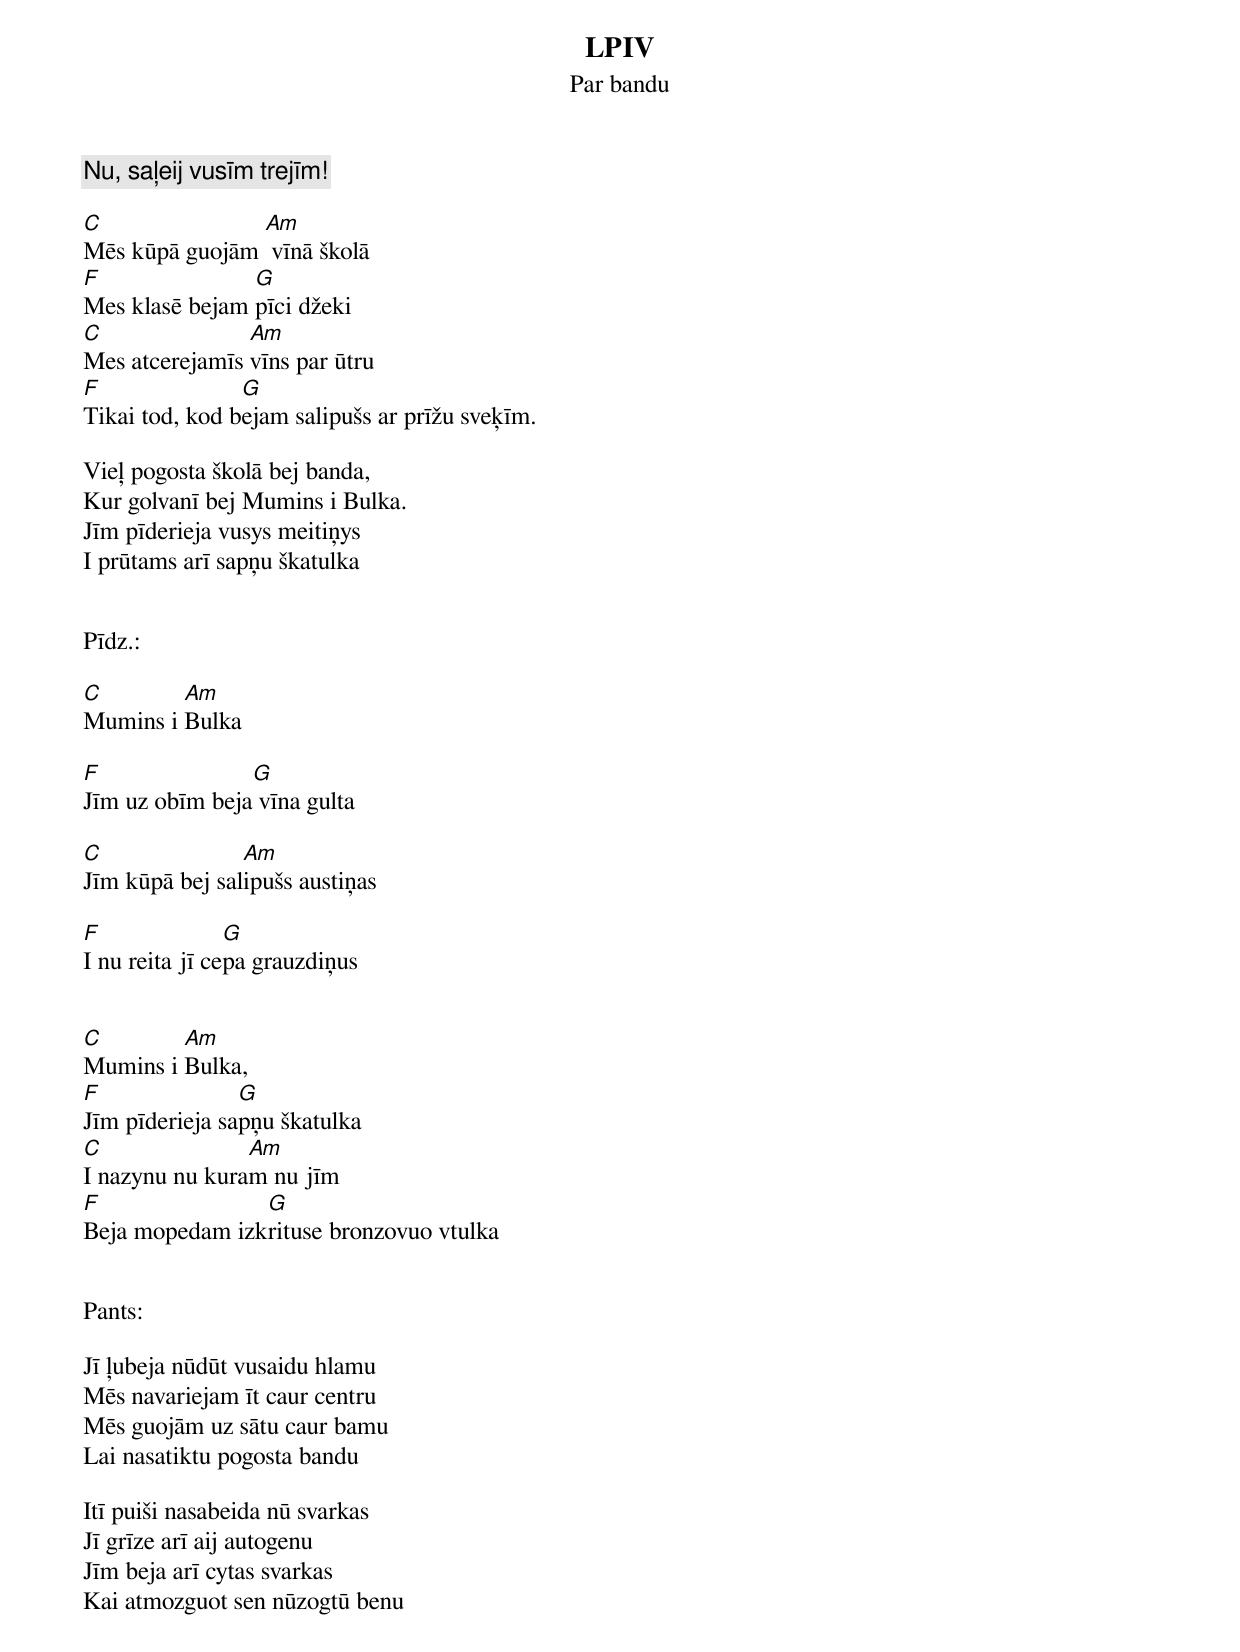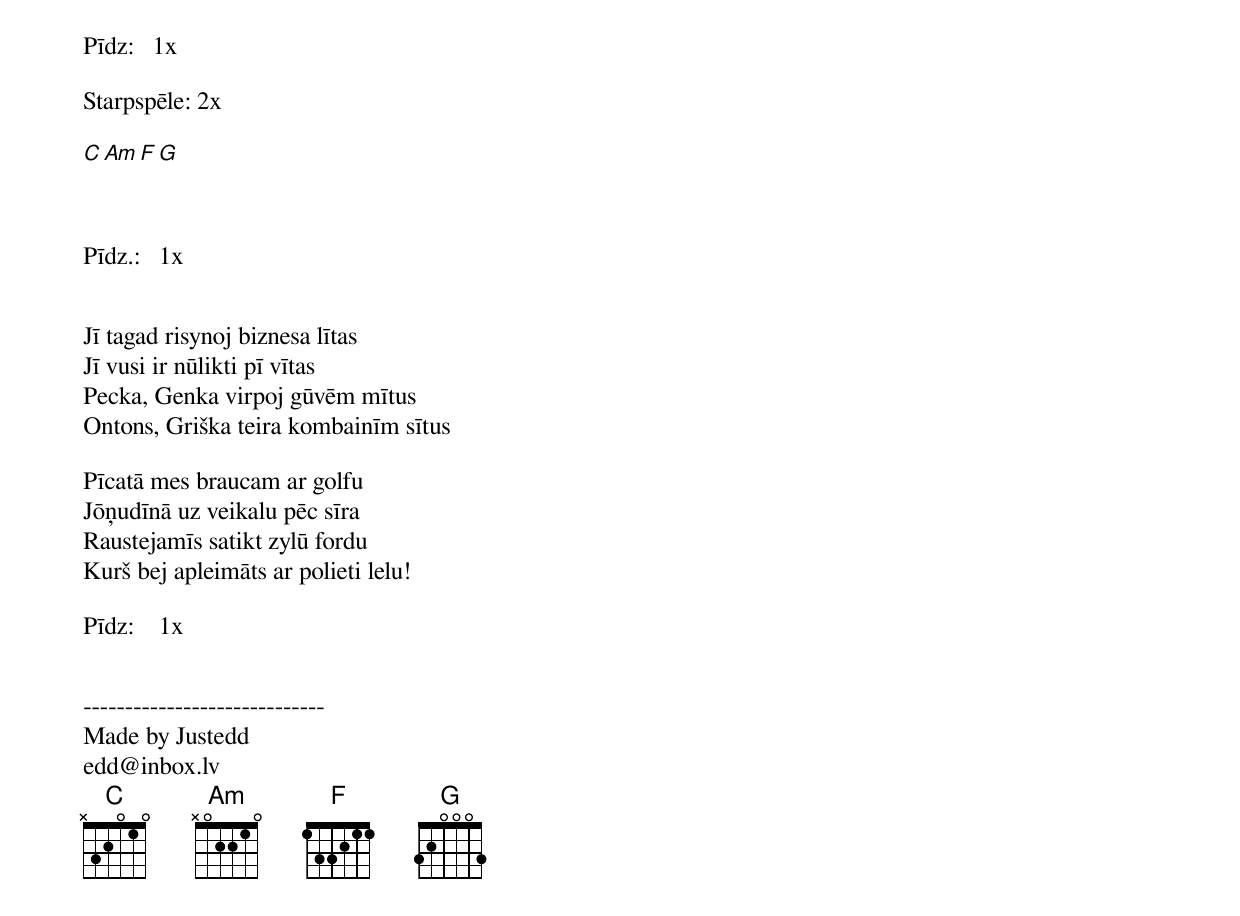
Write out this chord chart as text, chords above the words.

LPIV
Par bandu

Nu, saļeij vusīm trejīm!

C               Am
Mēs kūpā guojām  vīnā školā
F               G
Mes klasē bejam pīci džeki
C               Am
Mes atcerejamīs vīns par ūtru
F               G
Tikai tod, kod bejam salipušs ar prīžu sveķīm.

Vieļ pogosta školā bej banda,
Kur golvanī bej Mumins i Bulka.
Jīm pīderieja vusys meitiņys
I prūtams arī sapņu škatulka


Pīdz.:

C        Am
Mumins i Bulka

F               G
Jīm uz obīm beja vīna gulta

C               Am
Jīm kūpā bej salipušs austiņas

F               G
I nu reita jī cepa grauzdiņus


C        Am
Mumins i Bulka,
F               G
Jīm pīderieja sapņu škatulka
C               Am
I nazynu nu kuram nu jīm
F               G
Beja mopedam izkrituse bronzovuo vtulka


Pants:

Jī ļubeja nūdūt vusaidu hlamu
Mēs navariejam īt caur centru
Mēs guojām uz sātu caur bamu
Lai nasatiktu pogosta bandu

Itī puiši nasabeida nū svarkas
Jī grīze arī aij autogenu
Jīm beja arī cytas svarkas
Kai atmozguot sen nūzogtū benu

Pīdz:   1x

Starpspēle: 2x

C  Am  F  G



Pīdz.:   1x


Jī tagad risynoj biznesa lītas
Jī vusi ir nūlikti pī vītas
Pecka, Genka virpoj gūvēm mītus
Ontons, Griška teira kombainīm sītus

Pīcatā mes braucam ar golfu
Jōņudīnā uz veikalu pēc sīra
Raustejamīs satikt zylū fordu
Kurš bej apleimāts ar polieti lelu!

Pīdz:    1x


-----------------------------
Made by Justedd
edd@inbox.lv
